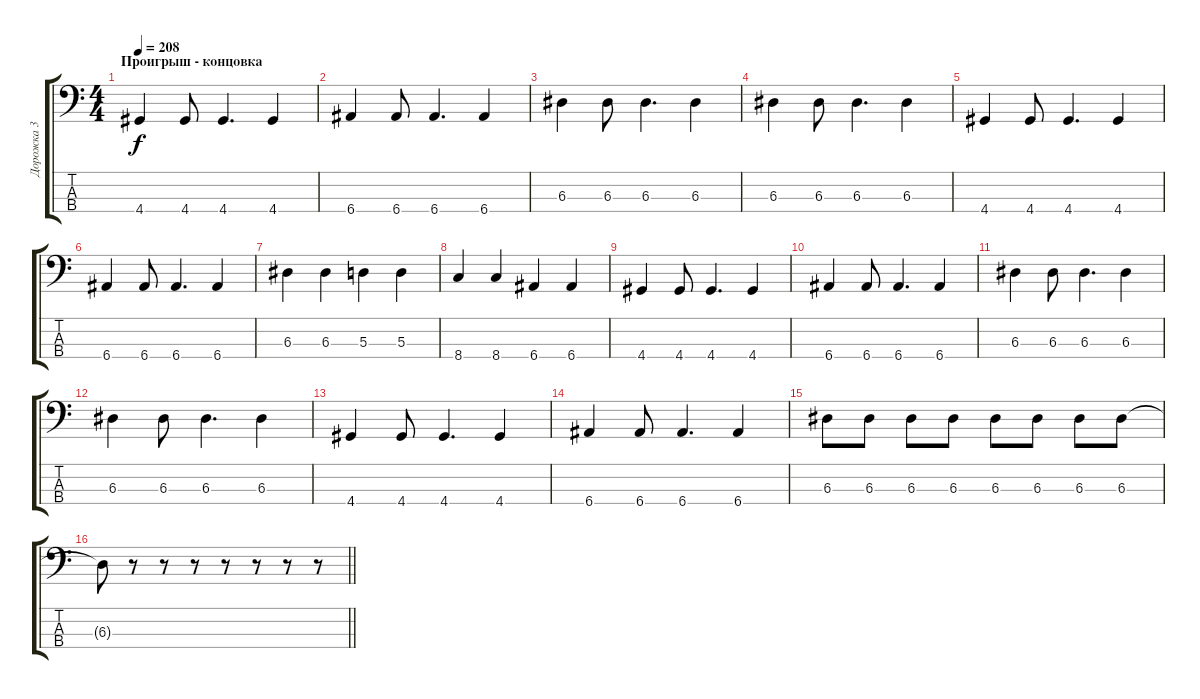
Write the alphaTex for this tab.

\track ("Дорожка 3" "Дорожка 3") {instrument electricbassfinger}
\staff {score tabs}
\tuning (G2 D2 A1 E1) {hide}
\ts (4 4)
\section ("" "Проигрыш - концовка")
\tempo 208
\clef f4
\ks c
4.4.4{dy f} 4.4.8 4.4.4{d} 4.4.4 |
6.4.4 6.4.8 6.4.4{d} 6.4.4 |
6.3.4 6.3.8 6.3.4{d} 6.3.4 |
6.3.4 6.3.8 6.3.4{d} 6.3.4 |
4.4.4 4.4.8 4.4.4{d} 4.4.4 |
6.4.4 6.4.8 6.4.4{d} 6.4.4 |
6.3.4 6.3.4 5.3.4 5.3.4 |
8.4.4 8.4.4 6.4.4 6.4.4 |
4.4.4 4.4.8 4.4.4{d} 4.4.4 |
6.4.4 6.4.8 6.4.4{d} 6.4.4 |
6.3.4 6.3.8 6.3.4{d} 6.3.4 |
6.3.4 6.3.8 6.3.4{d} 6.3.4 |
4.4.4 4.4.8 4.4.4{d} 4.4.4 |
6.4.4 6.4.8 6.4.4{d} 6.4.4 |
6.3.8 6.3.8 6.3.8 6.3.8 6.3.8 6.3.8 6.3.8 6.3.8 |
\barLineRight lightlight
6.3{t}.8 r.8 r.8 r.8 r.8 r.8 r.8 r.8
